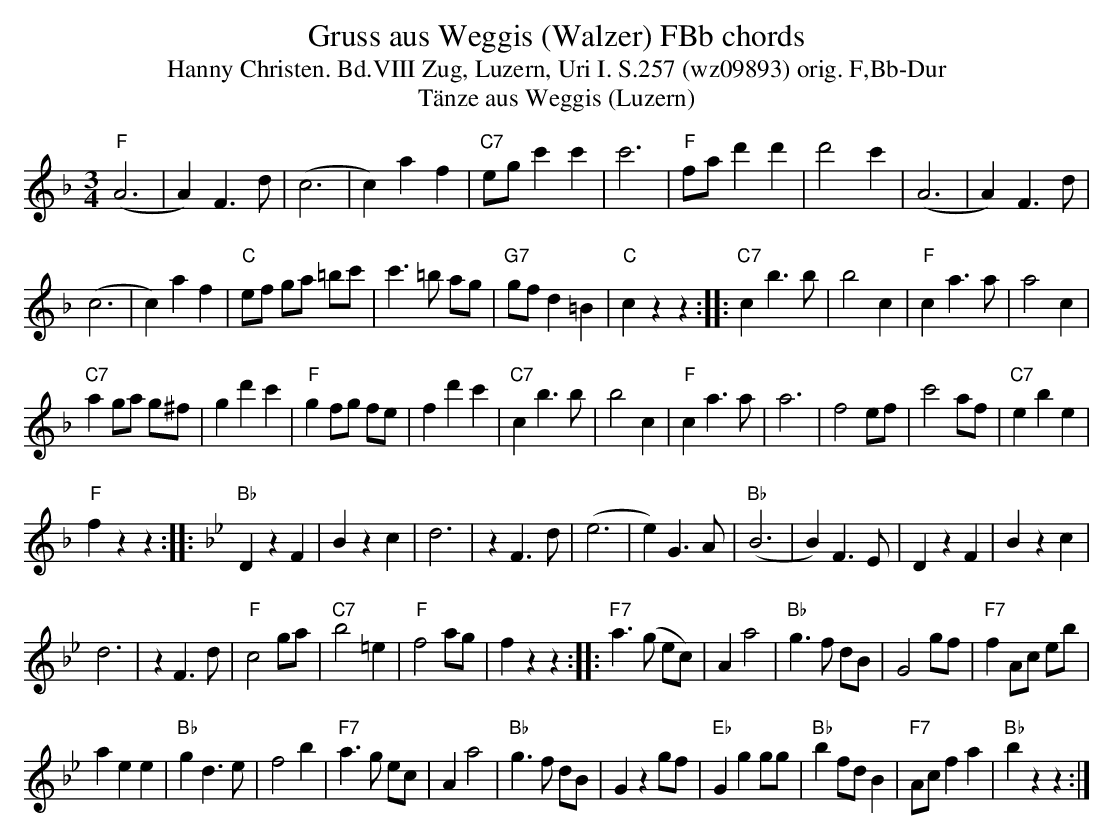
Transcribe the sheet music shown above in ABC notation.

X:1
T: Gruss aus Weggis (Walzer) FBb chords
T:Hanny Christen. Bd.VIII Zug, Luzern, Uri I. S.257 (wz09893) orig. F,Bb-Dur
T: T\"anze aus Weggis (Luzern)
M:3/4
L:1/4
K:F %%MIDI gchordon
"F"(A3 | A) F>d | (c3 | c) af | "C7"e/g/ c'c' | c'3 | "F"f/a/ d'd' | d'2c' | (A3 | A) F>d |
(c3 | c) af | "C"e/f/ g/a/ =b/c'/ | c'>=b a/g/ | "G7"g/f/ d=B | "C"czz :: "C7"cb>b | b2c | "F"ca>a | a2c |
"C7"a g/a/ g/^f/ | gd'c' | "F"g f/g/ f/e/ | fd'c' | "C7"cb>b | b2c | "F"ca>a | a3 | f2 e/f/ | c'2 a/f/ | "C7"ebe |
"F"fzz :: [K:Bb] "Bb"DzF | Bzc | d3 | zF>d | (e3 | e) G>A | "Bb"(B3 | B) F>E | DzF | Bzc |
d3 | zF>d | "F"c2 g/a/ | "C7"b2=e | "F"f2 a/g/ | fzz :: "F7"a>(g e/c/) | Aa2 | "Bb"g>f d/B/ | G2 g/f/ | "F7"f A/c/ e/b/ |
aee | "Bb"gd>e | f2b | "F7"a>g e/c/ | Aa2 | "Bb"g>f d/B/ | Gzg/f/ | "Eb"Gg g/g/ | "Bb"b f/d/ B | "F7"A/c/ fa | "Bb"bzz :|
